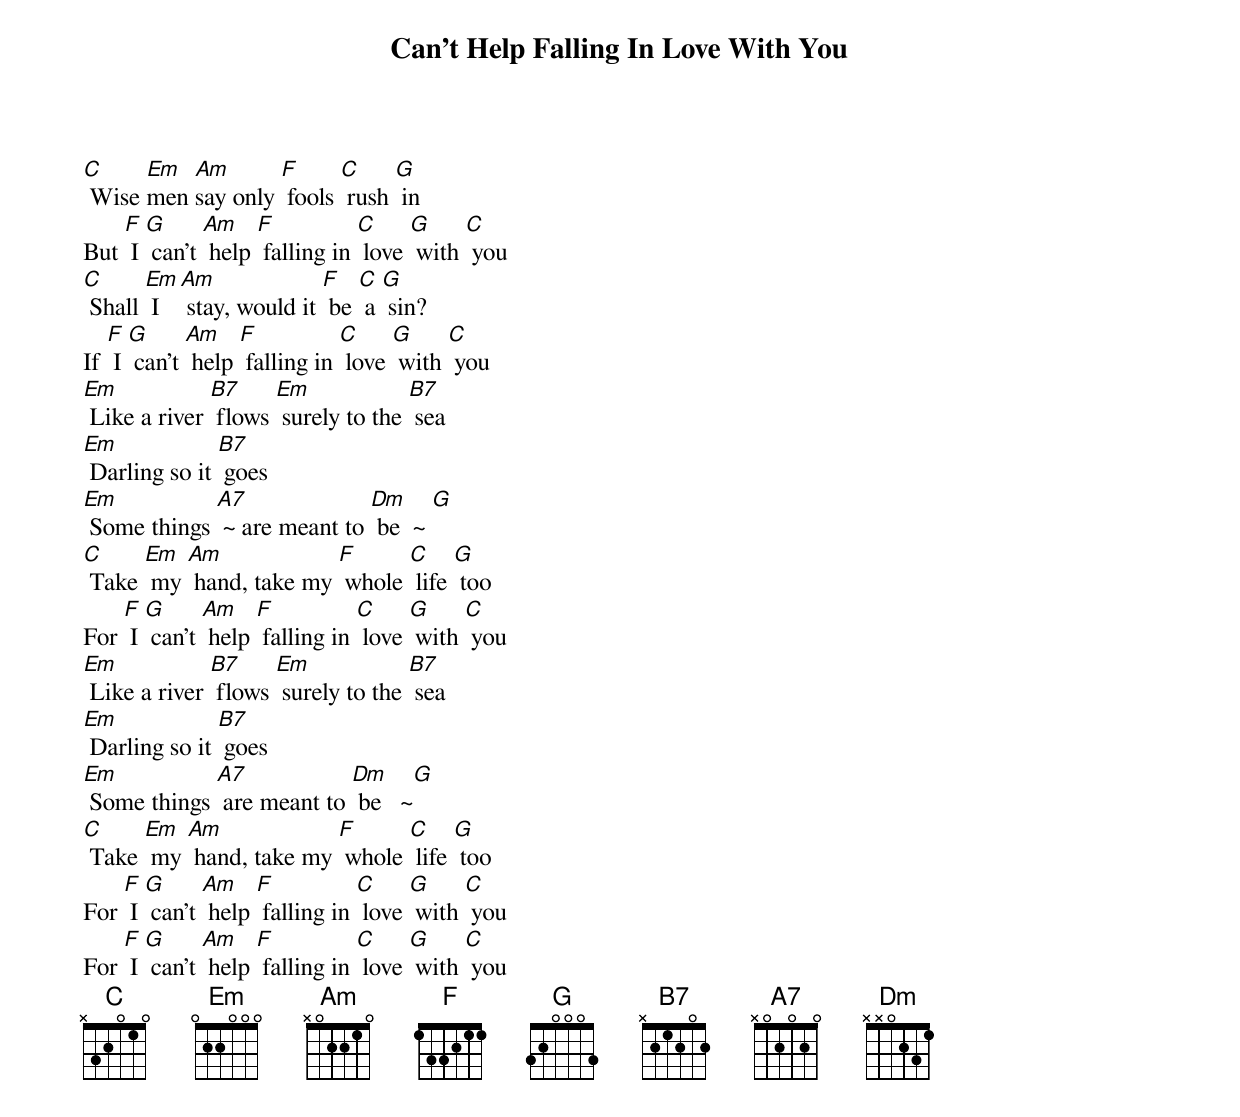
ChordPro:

{title: Can't Help Falling In Love With You}
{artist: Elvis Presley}
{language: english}
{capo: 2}
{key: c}
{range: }

[C] Wise [Em]men [Am]say only [F] fools [C] rush [G] in
But [F] I [G] can't [Am] help [F] falling in [C] love [G] with [C] you
[C] Shall [Em] I [Am] stay, would it [F] be [C] a [G] sin?
If [F] I [G] can't [Am] help [F] falling in [C] love [G] with [C] you
{c: }
[Em] Like a river [B7] flows [Em] surely to the [B7] sea
[Em] Darling so it [B7] goes
[Em] Some things [A7] ~ are meant to [Dm] be  ~ [G]
{c: }
[C] Take [Em] my [Am] hand, take my [F] whole [C] life [G] too
For [F] I [G] can't [Am] help [F] falling in [C] love [G] with [C] you
{c: }
[Em] Like a river [B7] flows [Em] surely to the [B7] sea
[Em] Darling so it [B7] goes
[Em] Some things [A7] are meant to [Dm] be   ~[G]
{c: }
[C] Take [Em] my [Am] hand, take my [F] whole [C] life [G] too
For [F] I [G] can't [Am] help [F] falling in [C] love [G] with [C] you
For [F] I [G] can't [Am] help [F] falling in [C] love [G] with [C] you
